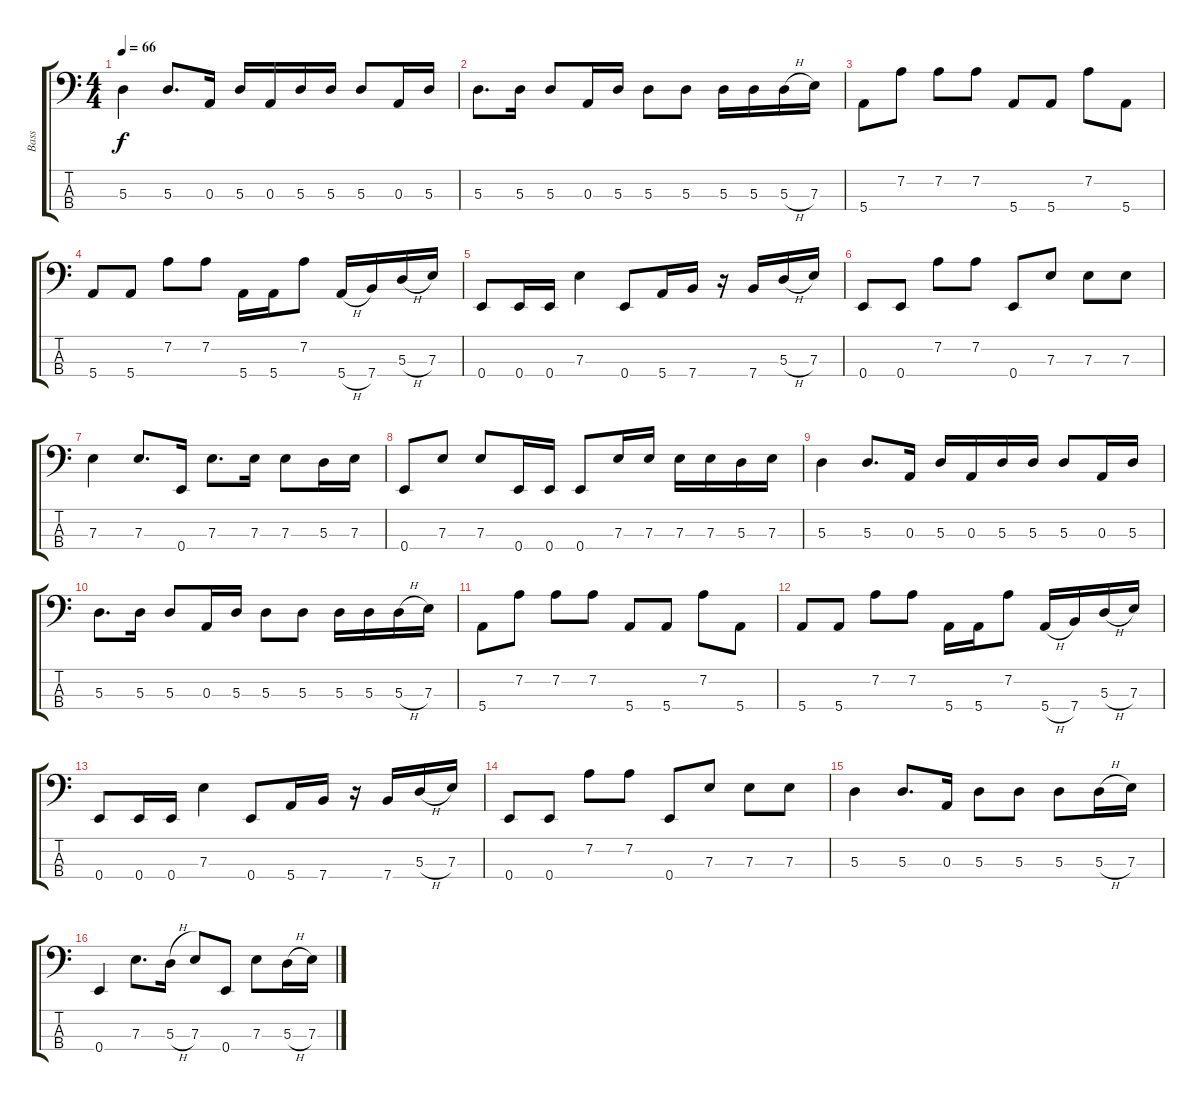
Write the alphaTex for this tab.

\track ("Bass" "Bass") {instrument electricbassfinger}
\staff {score tabs}
\tuning (G2 D2 A1 E1) {hide}
\ts (4 4)
\tempo 66
\clef f4
\ks c
5.3.4{dy f} 5.3.8{d} 0.3.16 5.3.16 0.3.16 5.3.16 5.3.16 5.3.8 0.3.16 5.3.16 |
5.3.8{d} 5.3.16 5.3.8 0.3.16 5.3.16 5.3.8 5.3.8 5.3.16 5.3.16 5.3{h}.16 7.3.16 |
5.4.8 7.2.8 7.2.8 7.2.8 5.4.8 5.4.8 7.2.8 5.4.8 |
5.4.8 5.4.8 7.2.8 7.2.8 5.4.16 5.4.16 7.2.8 5.4{h}.16 7.4.16 5.3{h}.16 7.3.16 |
0.4.8 0.4.16 0.4.16 7.3.4 0.4.8 5.4.16 7.4.16 r.16 7.4.16 5.3{h}.16 7.3.16 |
0.4.8 0.4.8 7.2.8 7.2.8 0.4.8 7.3.8 7.3.8 7.3.8 |
7.3.4 7.3.8{d} 0.4.16 7.3.8{d} 7.3.16 7.3.8 5.3.16 7.3.16 |
0.4.8 7.3.8 7.3.8 0.4.16 0.4.16 0.4.8 7.3.16 7.3.16 7.3.16 7.3.16 5.3.16 7.3.16 |
5.3.4 5.3.8{d} 0.3.16 5.3.16 0.3.16 5.3.16 5.3.16 5.3.8 0.3.16 5.3.16 |
5.3.8{d} 5.3.16 5.3.8 0.3.16 5.3.16 5.3.8 5.3.8 5.3.16 5.3.16 5.3{h}.16 7.3.16 |
5.4.8 7.2.8 7.2.8 7.2.8 5.4.8 5.4.8 7.2.8 5.4.8 |
5.4.8 5.4.8 7.2.8 7.2.8 5.4.16 5.4.16 7.2.8 5.4{h}.16 7.4.16 5.3{h}.16 7.3.16 |
0.4.8 0.4.16 0.4.16 7.3.4 0.4.8 5.4.16 7.4.16 r.16 7.4.16 5.3{h}.16 7.3.16 |
0.4.8 0.4.8 7.2.8 7.2.8 0.4.8 7.3.8 7.3.8 7.3.8 |
5.3.4 5.3.8{d} 0.3.16 5.3.8 5.3.8 5.3.8 5.3{h}.16 7.3.16 |
0.4.4 7.3.8{d} 5.3{h}.16 7.3.8 0.4.8 7.3.8 5.3{h}.16 7.3.16
